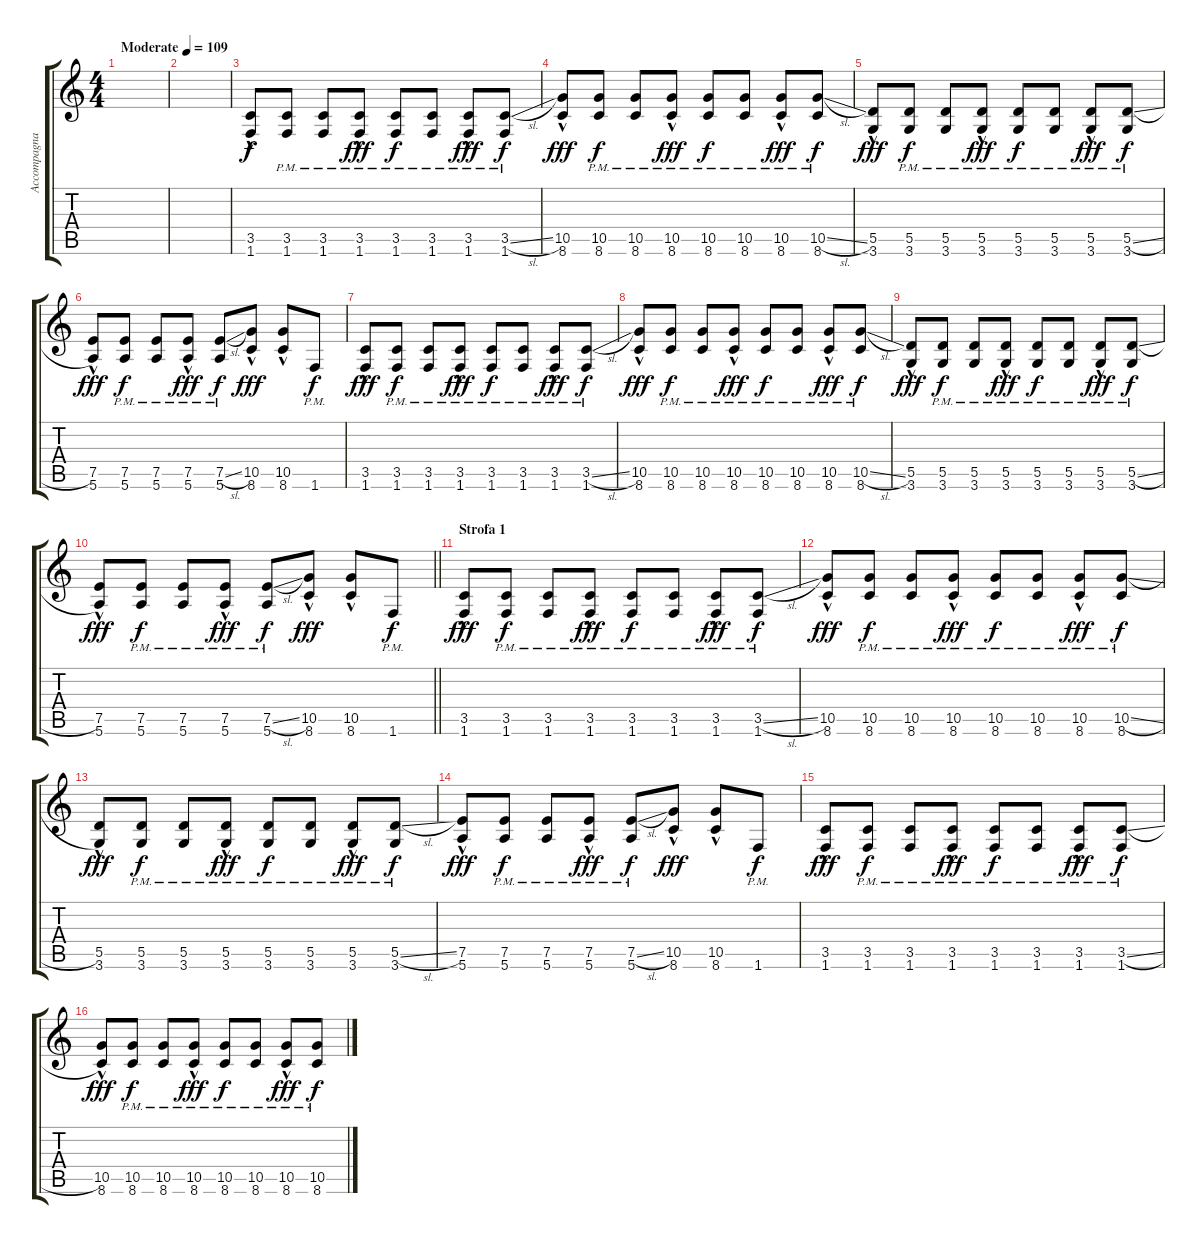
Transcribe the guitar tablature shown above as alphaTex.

\track ("Accompagnamento" "Accompagna") {instrument electricguitarclean}
\staff {score tabs}
\tuning (E4 B3 G3 D3 A2 E2) {hide}
\ts (4 4)
\tempo (109 "Moderate")
\clef g2
\ks c
|
|
(3.5 1.6{hac}).8 (3.5 1.6{pm}).8{dy f} (3.5 1.6{pm}).8 (3.5 1.6{hac pm}).8{dy fff} (3.5 1.6{pm}).8{dy f} (3.5 1.6{pm}).8 (3.5 1.6{hac pm}).8{dy fff} (3.5{sl} 1.6{pm}).8{dy f} |
(10.5 8.6{hac}).8{dy fff} (10.5 8.6{pm}).8{dy f} (10.5 8.6{pm}).8 (10.5 8.6{hac pm}).8{dy fff} (10.5 8.6{pm}).8{dy f} (10.5 8.6{pm}).8 (10.5 8.6{hac pm}).8{dy fff} (10.5{sl} 8.6{pm}).8{dy f} |
(5.5 3.6{hac}).8{dy fff} (5.5 3.6{pm}).8{dy f} (5.5 3.6{pm}).8 (5.5 3.6{hac pm}).8{dy fff} (5.5 3.6{pm}).8{dy f} (5.5 3.6{pm}).8 (5.5 3.6{hac pm}).8{dy fff} (5.5{sl} 3.6{pm}).8{dy f} |
(7.5 5.6{hac}).8{dy fff} (7.5 5.6{pm}).8{dy f} (7.5 5.6{pm}).8 (7.5 5.6{hac pm}).8{dy fff} (7.5{sl} 5.6{pm}).8{dy f} (10.5 8.6{hac}).8{dy fff} (10.5 8.6{hac}).8 1.6{pm}.8{dy f} |
(3.5 1.6{hac}).8{dy fff} (3.5 1.6{pm}).8{dy f} (3.5 1.6{pm}).8 (3.5 1.6{hac pm}).8{dy fff} (3.5 1.6{pm}).8{dy f} (3.5 1.6{pm}).8 (3.5 1.6{hac pm}).8{dy fff} (3.5{sl} 1.6{pm}).8{dy f} |
(10.5 8.6{hac}).8{dy fff} (10.5 8.6{pm}).8{dy f} (10.5 8.6{pm}).8 (10.5 8.6{hac pm}).8{dy fff} (10.5 8.6{pm}).8{dy f} (10.5 8.6{pm}).8 (10.5 8.6{hac pm}).8{dy fff} (10.5{sl} 8.6{pm}).8{dy f} |
(5.5 3.6{hac}).8{dy fff} (5.5 3.6{pm}).8{dy f} (5.5 3.6{pm}).8 (5.5 3.6{hac pm}).8{dy fff} (5.5 3.6{pm}).8{dy f} (5.5 3.6{pm}).8 (5.5 3.6{hac pm}).8{dy fff} (5.5{sl} 3.6{pm}).8{dy f} |
\barLineRight lightlight
(7.5 5.6{hac}).8{dy fff} (7.5 5.6{pm}).8{dy f} (7.5 5.6{pm}).8 (7.5 5.6{hac pm}).8{dy fff} (7.5{sl} 5.6{pm}).8{dy f} (10.5 8.6{hac}).8{dy fff} (10.5 8.6{hac}).8 1.6{pm}.8{dy f} |
\section ("" "Strofa 1")
(3.5 1.6{hac}).8{dy fff} (3.5 1.6{pm}).8{dy f} (3.5 1.6{pm}).8 (3.5 1.6{hac pm}).8{dy fff} (3.5 1.6{pm}).8{dy f} (3.5 1.6{pm}).8 (3.5 1.6{hac pm}).8{dy fff} (3.5{sl} 1.6{pm}).8{dy f} |
(10.5 8.6{hac}).8{dy fff} (10.5 8.6{pm}).8{dy f} (10.5 8.6{pm}).8 (10.5 8.6{hac pm}).8{dy fff} (10.5 8.6{pm}).8{dy f} (10.5 8.6{pm}).8 (10.5 8.6{hac pm}).8{dy fff} (10.5{sl} 8.6{pm}).8{dy f} |
(5.5 3.6{hac}).8{dy fff} (5.5 3.6{pm}).8{dy f} (5.5 3.6{pm}).8 (5.5 3.6{hac pm}).8{dy fff} (5.5 3.6{pm}).8{dy f} (5.5 3.6{pm}).8 (5.5 3.6{hac pm}).8{dy fff} (5.5{sl} 3.6{pm}).8{dy f} |
(7.5 5.6{hac}).8{dy fff} (7.5 5.6{pm}).8{dy f} (7.5 5.6{pm}).8 (7.5 5.6{hac pm}).8{dy fff} (7.5{sl} 5.6{pm}).8{dy f} (10.5 8.6{hac}).8{dy fff} (10.5 8.6{hac}).8 1.6{pm}.8{dy f} |
(3.5 1.6{hac}).8{dy fff} (3.5 1.6{pm}).8{dy f} (3.5 1.6{pm}).8 (3.5 1.6{hac pm}).8{dy fff} (3.5 1.6{pm}).8{dy f} (3.5 1.6{pm}).8 (3.5 1.6{hac pm}).8{dy fff} (3.5{sl} 1.6{pm}).8{dy f} |
(10.5 8.6{hac}).8{dy fff} (10.5 8.6{pm}).8{dy f} (10.5 8.6{pm}).8 (10.5 8.6{hac pm}).8{dy fff} (10.5 8.6{pm}).8{dy f} (10.5 8.6{pm}).8 (10.5 8.6{hac pm}).8{dy fff} (10.5{sl} 8.6{pm}).8{dy f}
